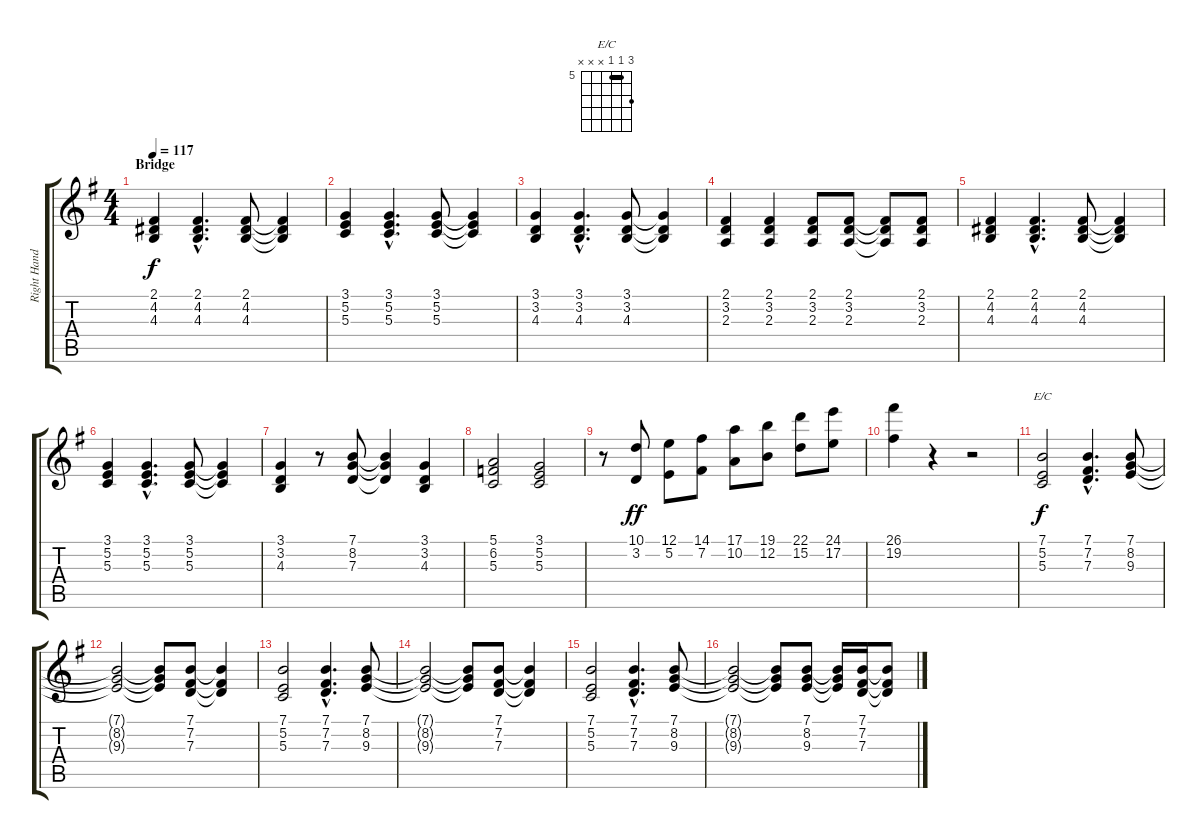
\track ("Right Hand" "Right Hand") {instrument brightacousticpiano}
\staff {score tabs}
\tuning (E4 B3 G3 D3 A2 E2) {hide}
\chord ("E/C" 7 5 5 x x x) {firstfret 5 barre 5}
\ts (4 4)
\section ("" "Bridge")
\tempo 117
\clef g2
\ks g
(2.1 4.2 4.3).4{dy f} (2.1{hac} 4.2{hac} 4.3{hac}).4{d} (2.1 4.2 4.3).8 (2.1{t} 4.2{t} 4.3{t}).4 |
(3.1 5.2 5.3).4 (3.1{hac} 5.2{hac} 5.3{hac}).4{d} (3.1 5.2 5.3).8 (3.1{t} 5.2{t} 5.3{t}).4 |
(3.1 3.2 4.3).4 (3.1{hac} 3.2{hac} 4.3{hac}).4{d} (3.1 3.2 4.3).8 (3.1{t} 3.2{t} 4.3{t}).4 |
(2.1 3.2 2.3).4 (2.1 3.2 2.3).4 (2.1 3.2 2.3).8 (2.1 3.2 2.3).8 (2.1{t} 3.2{t} 2.3{t}).8 (2.1 3.2 2.3).8 |
(2.1 4.2 4.3).4 (2.1{hac} 4.2{hac} 4.3{hac}).4{d} (2.1 4.2 4.3).8 (2.1{t} 4.2{t} 4.3{t}).4 |
(3.1 5.2 5.3).4 (3.1{hac} 5.2{hac} 5.3{hac}).4{d} (3.1 5.2 5.3).8 (3.1{t} 5.2{t} 5.3{t}).4 |
(3.1 3.2 4.3).4 r.8 (7.1 8.2 7.3).8 (7.1{t} 8.2{t} 7.3{t}).4 (3.1 3.2 4.3).4 |
(5.1 6.2 5.3).2 (3.1 5.2 5.3).2 |
r.8 (10.1 3.2).8{dy ff} (12.1 5.2).8 (14.1 7.2).8 (17.1 10.2).8 (19.1 12.2).8 (22.1 15.2).8 (24.1 17.2).8 |
(26.1 19.2).4 r.4 r.2 |
(7.1 5.2 5.3).2{ch "E/C" dy f volume 9} (7.1{hac} 7.2{hac} 7.3{hac}).4{d} (7.1 8.2 9.3).8 |
(7.1{t} 8.2{t} 9.3{t}).2 (7.1{t} 8.2{t} 9.3{t}).8 (7.1 7.2 7.3).8 (7.1{t} 7.2{t} 7.3{t}).4 |
(7.1 5.2 5.3).2 (7.1{hac} 7.2{hac} 7.3{hac}).4{d} (7.1 8.2 9.3).8 |
(7.1{t} 8.2{t} 9.3{t}).2 (7.1{t} 8.2{t} 9.3{t}).8 (7.1 7.2 7.3).8 (7.1{t} 7.2{t} 7.3{t}).4 |
(7.1 5.2 5.3).2 (7.1{hac} 7.2{hac} 7.3{hac}).4{d} (7.1 8.2 9.3).8 |
(7.1{t} 8.2{t} 9.3{t}).2 (7.1{t} 8.2{t} 9.3{t}).8 (7.1 8.2 9.3).8 (7.1{t} 8.2{t} 9.3{t}).16 (7.1 7.2 7.3).16 (7.1{t} 7.2{t} 7.3{t}).8
